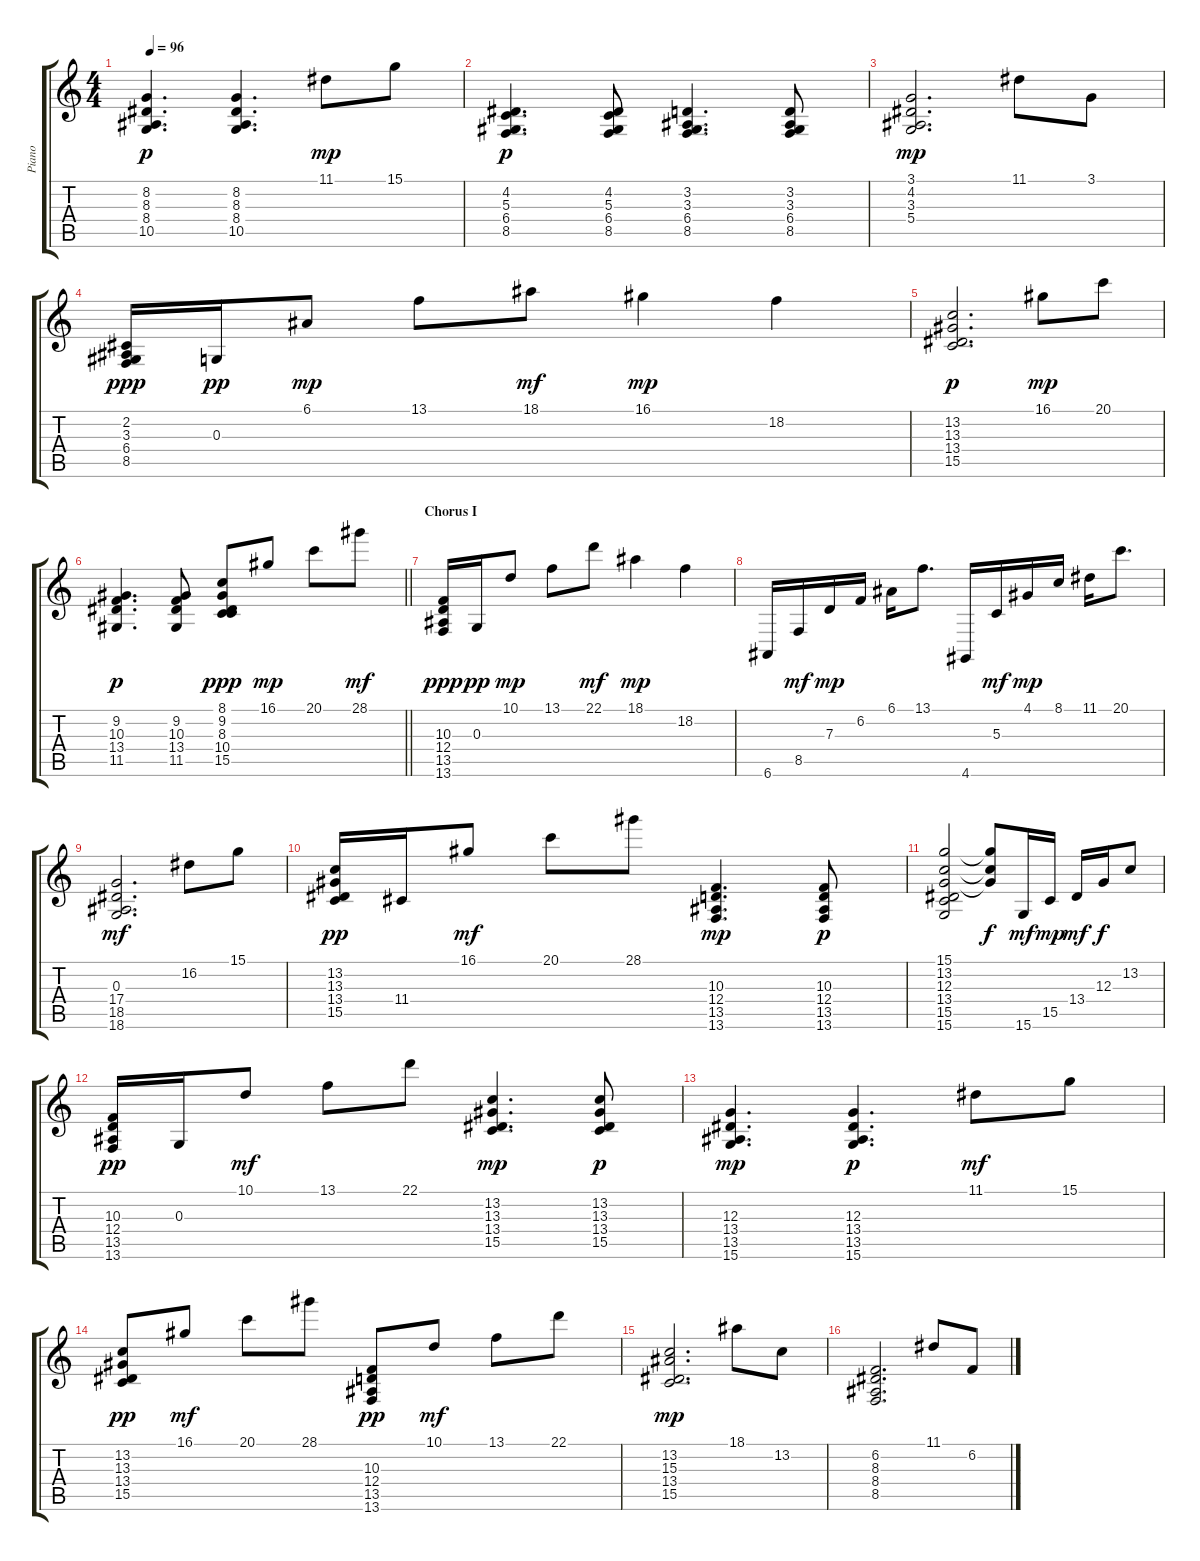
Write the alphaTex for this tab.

\track ("Piano   " "Piano   ") {instrument electricgrandpiano}
\staff {score tabs}
\tuning (E4 B3 G3 D3 A2 E2) {hide}
\ts (4 4)
\tempo 96
\clef g2
\ks c
(8.2 8.3 8.4 10.5).4{d dy p} (8.2 8.3 8.4 10.5).4{d} 11.1.8{dy mp} 15.1.8 |
(4.2 5.3 6.4 8.5).4{d dy p} (4.2 5.3 6.4 8.5).8 (3.2 3.3 6.4 8.5).4{d} (3.2 3.3 6.4 8.5).8 |
(3.1 4.2 3.3 5.4).2{d dy mp} 11.1.8 3.1.8 |
(2.2 3.3 6.4 8.5).16{dy ppp} 0.3.16{dy pp} 6.1.8{dy mp} 13.1.8 18.1.8{dy mf} 16.1.4{dy mp} 18.2.4 |
(13.2 13.3 13.4 15.5).2{d dy p} 16.1.8{dy mp} 20.1.8 |
\barLineRight lightlight
(9.2 10.3 13.4 11.5).4{d dy p} (9.2 10.3 13.4 11.5).8 (8.1 9.2 8.3 10.4 15.5).8{dy ppp} 16.1.8{dy mp} 20.1.8 28.1.8{dy mf} |
\section ("" "Chorus I")
(10.3 12.4 13.5 13.6).16{dy ppp} 0.3.16{dy pp} 10.1.8{dy mp} 13.1.8 22.1.8{dy mf} 18.1.4{dy mp} 18.2.4 |
6.6.16 8.5.16{dy mf} 7.3.16{dy mp} 6.2.16 6.1.16 13.1.8{d} 4.6.16 5.3.16{dy mf} 4.1.16{dy mp} 8.1.16 11.1.16 20.1.8{d} |
(0.3 17.4 18.5 18.6).2{d dy mf} 16.2.8 15.1.8 |
(13.2 13.3 13.4 15.5).16{dy pp} 11.4.16 16.1.8{dy mf} 20.1.8 28.1.8 (10.3 12.4 13.5 13.6).4{d dy mp} (10.3 12.4 13.5 13.6).8{dy p} |
(15.1 13.2 12.3 13.4 15.5 15.6).2 (15.1{t} 13.2{t} 12.3{t}).8{dy f} 15.6.16{dy mf} 15.5.16{dy mp} 13.4.16{dy mf} 12.3.16{dy f} 13.2.8 |
(10.3 12.4 13.5 13.6).16{dy pp} 0.3.16 10.1.8{dy mf} 13.1.8 22.1.8 (13.2 13.3 13.4 15.5).4{d dy mp} (13.2 13.3 13.4 15.5).8{dy p} |
(12.3 13.4 13.5 15.6).4{d dy mp} (12.3 13.4 13.5 15.6).4{d dy p} 11.1.8{dy mf} 15.1.8 |
(13.2 13.3 13.4 15.5).8{dy pp} 16.1.8{dy mf} 20.1.8 28.1.8 (10.3 12.4 13.5 13.6).8{dy pp} 10.1.8{dy mf} 13.1.8 22.1.8 |
(13.2 15.3 13.4 15.5).2{d dy mp} 18.1.8 13.2.8 |
(6.2 8.3 8.4 8.5).2{d} 11.1.8 6.2.8
